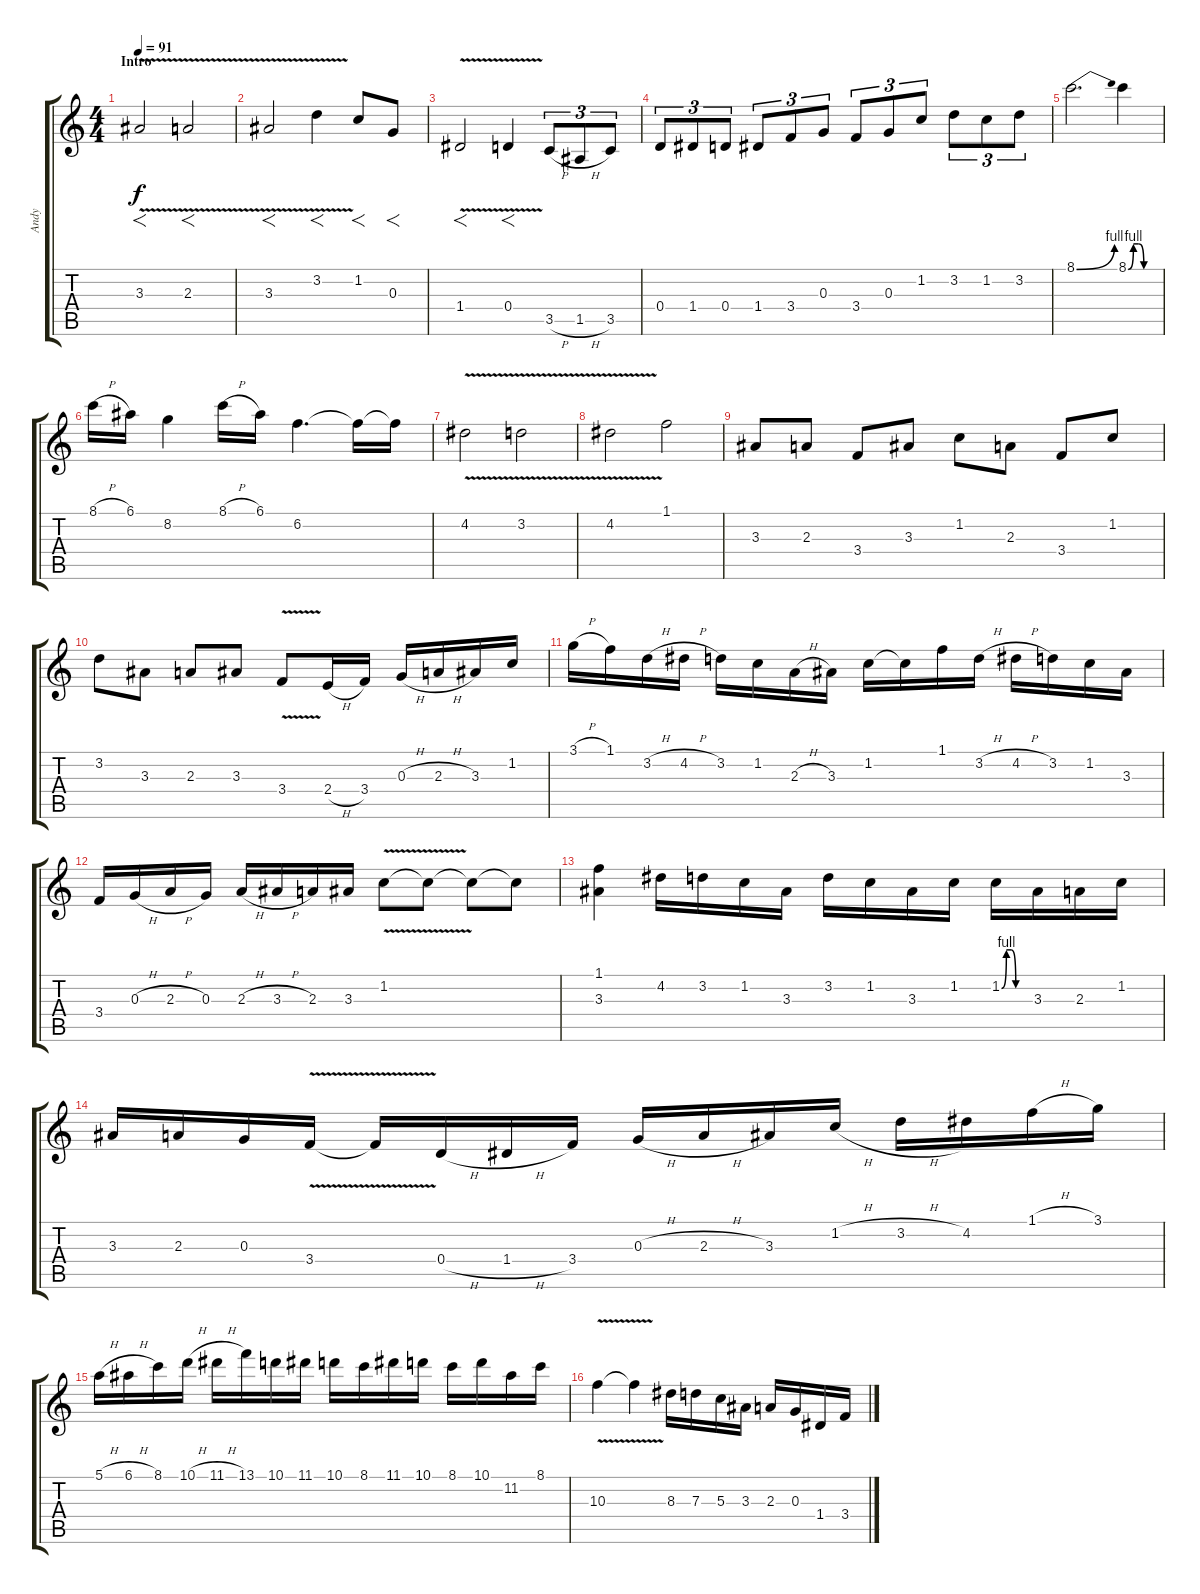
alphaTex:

\track ("Andy" "Andy") {instrument acousticguitarsteel}
\staff {score tabs}
\tuning (E4 B3 G3 D3 A2 E2) {hide}
\ts (4 4)
\section ("" "Intro")
\tempo 91
\clef g2
\ks c
3.3{v}.2{f dy f balance 8 instrument distortionguitar} 2.3{v}.2{f} |
3.3{v}.2{f} 3.2{v}.4{f} 1.2.8{f} 0.3.8{f} |
1.4{v}.2{f} 0.4{v}.4{f} 3.5{h}.8{tu (3 2)} 1.5{h}.8{tu (3 2)} 3.5.8{tu (3 2)} |
0.4.8{tu (3 2)} 1.4.8{tu (3 2)} 0.4.8{tu (3 2)} 1.4.8{tu (3 2)} 3.4.8{tu (3 2)} 0.3.8{tu (3 2)} 3.4.8{tu (3 2)} 0.3.8{tu (3 2)} 1.2.8{tu (3 2)} 3.2.8{tu (3 2)} 1.2.8{tu (3 2)} 3.2.8{tu (3 2)} |
8.1{be (bend 0 0 60 4)}.2{d} 8.1{be (custom 0 0 10 4 20 4 30 0 60 0)}.4 |
8.1{h}.16 6.1.16 8.2.4 8.1{h}.16 6.1.16 6.2.4{d} 6.2{t}.16 6.2{t}.16 |
4.2{v}.2 3.2{v}.2 |
4.2{v}.2 1.1.2 |
3.3.8{instrument acousticguitarsteel} 2.3.8 3.4.8 3.3.8 1.2.8 2.3.8 3.4.8 1.2.8 |
3.2.8 3.3.8 2.3.8 3.3.8 3.4{v}.8 2.4{h}.16 3.4.16 0.3{h}.16 2.3{h}.16 3.3.16 1.2.16 |
3.1{h}.16 1.1.16 3.2{h}.16 4.2{h}.16 3.2.16 1.2.16 2.3{h}.16 3.3.16 1.2.16 1.2{t}.16 1.1.16 3.2{h}.16 4.2{h}.16 3.2.16 1.2.16 3.3.16 |
3.4.16 0.3{h}.16 2.3{h}.16 0.3.16 2.3{h}.16 3.3{h}.16 2.3.16 3.3.16 1.2{v}.8 1.2{t}.8 1.2{t}.8 1.2{t}.8 |
(1.1 3.3).4 4.2.16 3.2.16 1.2.16 3.3.16 3.2.16 1.2.16 3.3.16 1.2.16 1.2{be (custom 0 0 10 4 20 4 30 0 60 0)}.16 3.3.16 2.3.16 1.2.16 |
3.3.16 2.3.16 0.3.16 3.4{v}.16 3.4{t}.16 0.4{h}.16 1.4{h}.16 3.4.16 0.3{h}.16 2.3{h}.16 3.3.16 1.2{h}.16 3.2{h}.16 4.2.16 1.1{h}.16 3.1.16 |
5.1{h}.16 6.1{h}.16 8.1.16 10.1{h}.16 11.1{h}.16 13.1.16 10.1.16 11.1.16 10.1.16 8.1.16 11.1.16 10.1.16 8.1.16 10.1.16 11.2.16 8.1.16 |
10.3{v}.4 10.3{t}.4 8.3.16 7.3.16 5.3.16 3.3.16 2.3.16 0.3.16 1.4.16 3.4.16
